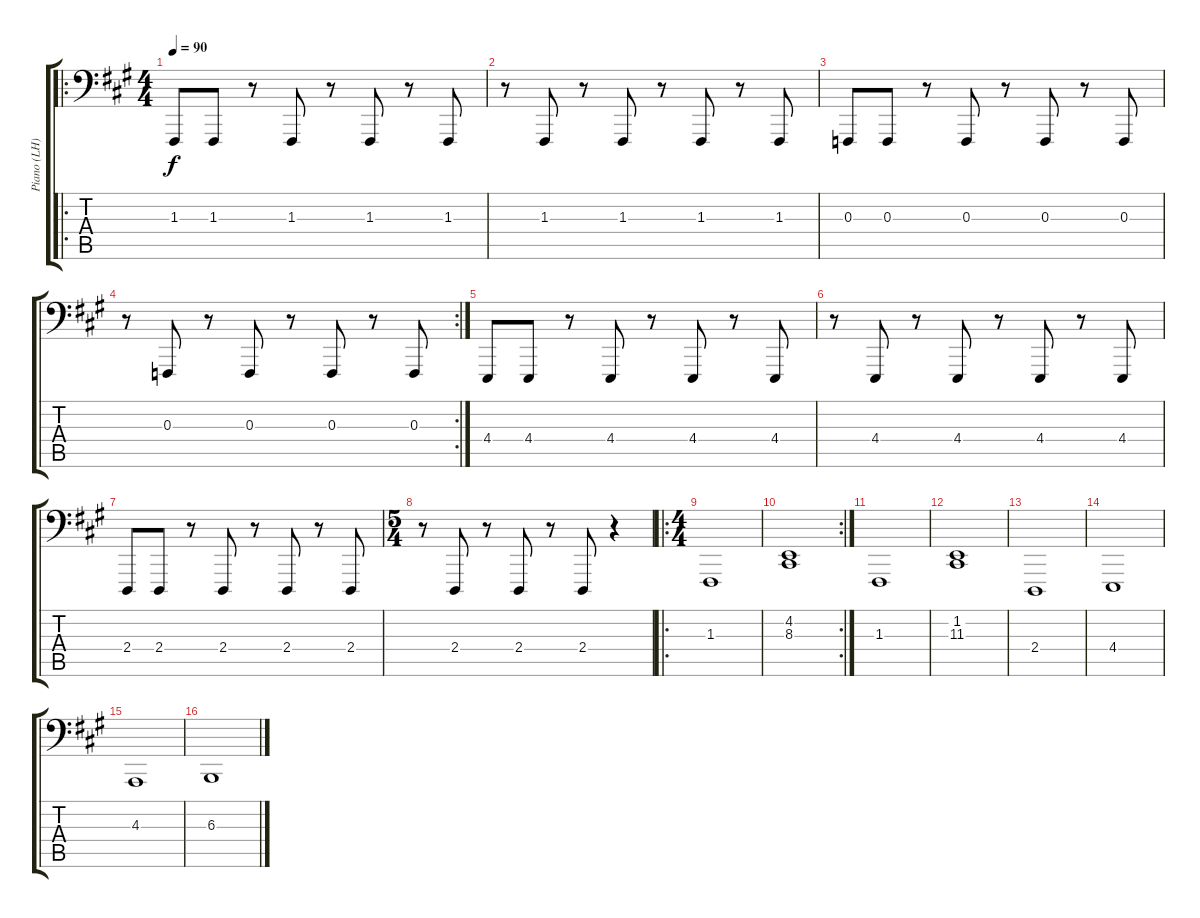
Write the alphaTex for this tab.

\track ("Piano (LH)" "Piano (LH)") {instrument electricgrandpiano}
\staff {score tabs}
\tuning (F2 C2 F1 C1 F0 C0) {hide}
\ro
\ts (4 4)
\tempo 90
\clef f4
\ks a
1.3.8{dy f instrument electricgrandpiano} 1.3.8 r.8 1.3.8 r.8 1.3.8 r.8 1.3.8 |
r.8 1.3.8 r.8 1.3.8 r.8 1.3.8 r.8 1.3.8 |
0.3.8 0.3.8 r.8 0.3.8 r.8 0.3.8 r.8 0.3.8 |
\rc 2
r.8 0.3.8 r.8 0.3.8 r.8 0.3.8 r.8 0.3.8 |
4.4.8 4.4.8 r.8 4.4.8 r.8 4.4.8 r.8 4.4.8 |
r.8 4.4.8 r.8 4.4.8 r.8 4.4.8 r.8 4.4.8 |
2.4.8 2.4.8 r.8 2.4.8 r.8 2.4.8 r.8 2.4.8 |
\ts (5 4)
r.8 2.4.8 r.8 2.4.8 r.8 2.4.8 r.4 |
\ro
\ts (4 4)
1.3.1 |
\rc 2
(4.2 8.3).1 |
1.3.1 |
(1.2 11.3).1 |
2.4.1 |
4.4.1 |
4.3.1 |
6.3.1
